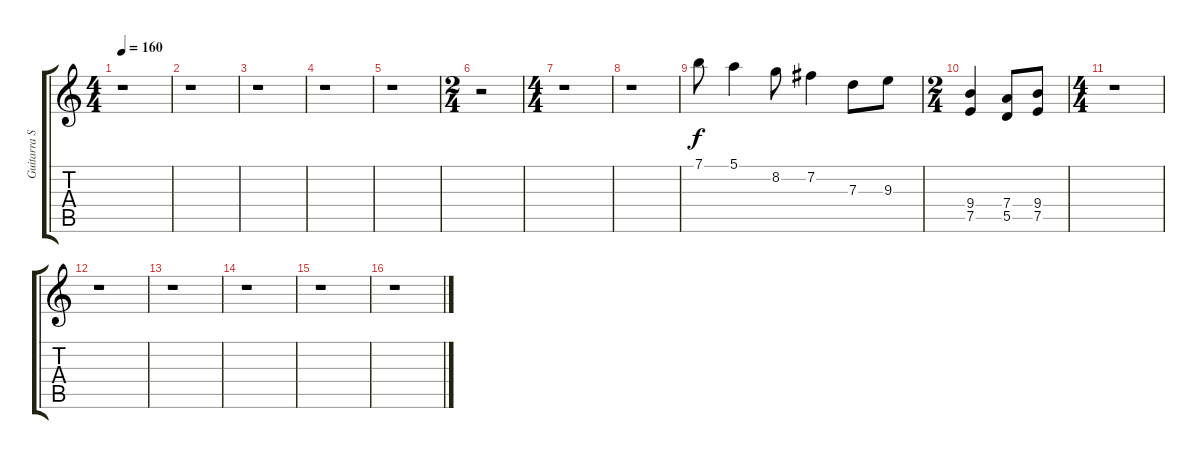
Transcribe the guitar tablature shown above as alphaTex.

\track ("Guitarra Solista" "Guitarra S") {instrument distortionguitar}
\staff {score tabs}
\tuning (E4 B3 G3 D3 A2 E2) {hide}
\ts (4 4)
\tempo 160
\clef g2
\ks c
r.1{dy f} |
r.1 |
r.1 |
r.1 |
r.1 |
\ts (2 4)
r.2 |
\ts (4 4)
r.1 |
r.1 |
7.1.8 5.1.4 8.2.8 7.2.4 7.3.8 9.3.8 |
\ts (2 4)
(9.4 7.5).4 (7.4 5.5).8 (9.4 7.5).8 |
\ts (4 4)
r.1 |
r.1 |
r.1 |
r.1 |
r.1 |
r.1
